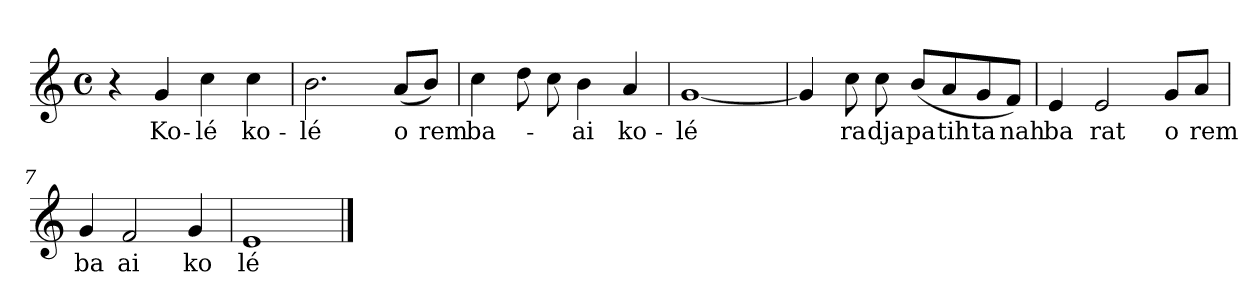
**kern	**text
*part1	*part1
*staff1	*staff1
*clefG2	*
*k[]	*
*C:	*
*M4/4	*
*met(c)	*
=1	=1
4r	.
!	!LO:LY:b
4g/	Ko-
!	!LO:LY:b
4cc\	-lé
!	!LO:LY:b
4cc\	ko-
=2	=2
!	!LO:LY:b
2.b\	-lé
!	!LO:LY:b
(<8a/L	o
!	!LO:LY:b
8b/J)	rem
=3	=3
!	!LO:LY:b
4cc\	ba-
8dd\	.
8cc\	.
!	!LO:LY:b
4b\	-ai
!	!LO:LY:b
4a/	ko-
=4	=4
!	!LO:LY:b
[1g	-lé
!!LO:LB:g=z
=5	=5
4g/]	.
!	!LO:LY:b
8cc\	ra
!	!LO:LY:b
8cc\	dja
!	!LO:LY:b
(<8b/L	pa
!	!LO:LY:b
8a/	tih
!	!LO:LY:b
8g/	ta
!	!LO:LY:b
8f/J)	nah
=6	=6
!	!LO:LY:b
4e/	ba
!	!LO:LY:b
2e/	rat
!	!LO:LY:b
8g/L	o
!	!LO:LY:b
8a/J	rem
=7	=7
!	!LO:LY:b
4g/	ba
!	!LO:LY:b
2f/	ai
!	!LO:LY:b
4g/	ko
=8	=8
!	!LO:LY:b
1e	lé
==	==
*-	*-
